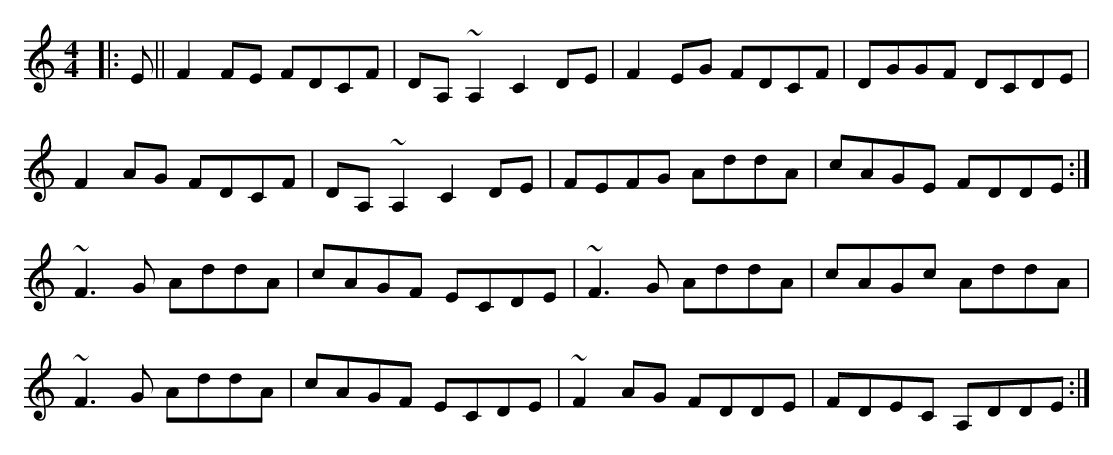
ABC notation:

X:1
M:4/4
K:Ddor
|:E||F2 FE FDCF|DA, ~A,2 C2 DE|F2 EG FDCF|DGGF DCDE|
F2 AG FDCF|DA, ~A,2 C2 DE|FEFG AddA|cAGE FDDE:|
~F3G AddA|cAGF ECDE|~F3G AddA|cAGc AddA|
~F3G AddA|cAGF ECDE|~F2 AG FDDE|FDEC A,DDE:|
